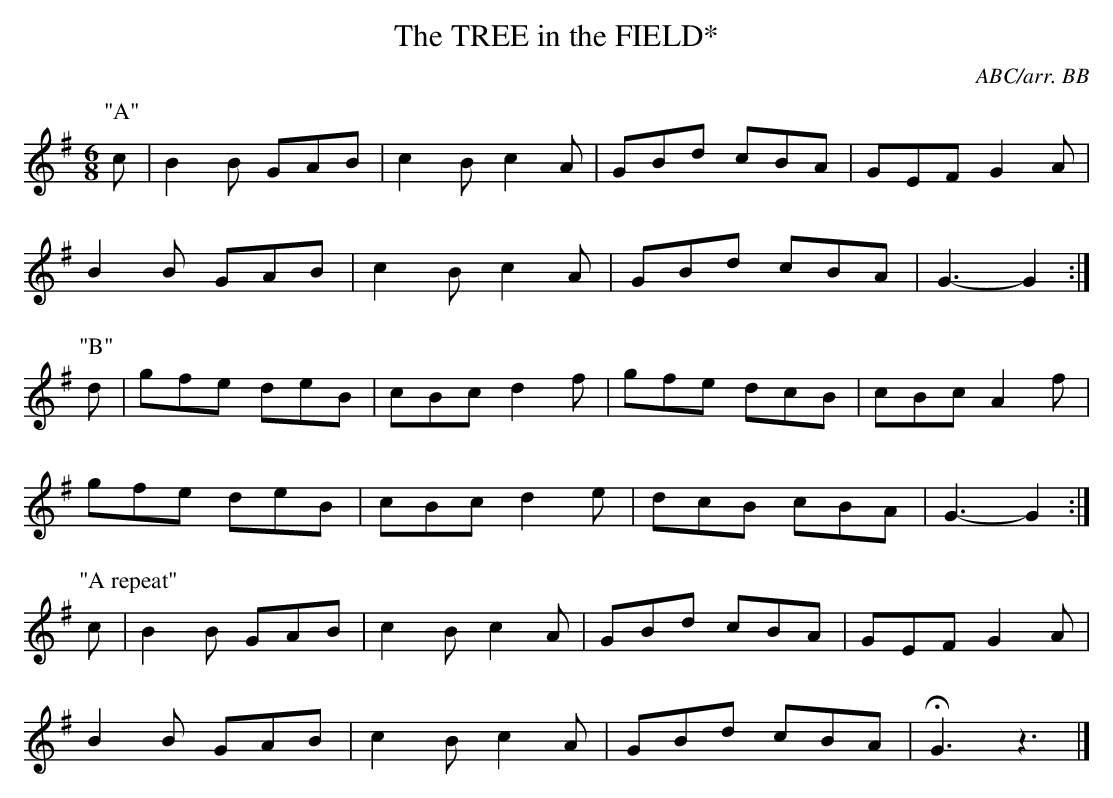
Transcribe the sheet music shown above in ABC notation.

X:1
T:TREE in the FIELD*, The
C:ABC/arr. BB
M:6/8 % A-B-A
L:1/8
K:G % source key F
P:"A"
c|B2B GAB|c2B c2A|GBd cBA|GEF G2A|
B2B GAB|c2B c2A|GBd cBA|G3-G2 :|
P:"B"
d|gfe deB|cBc d2f|gfe dcB|cBc A2f|
gfe deB|cBc d2e|dcB cBA|G3-G2 :|
P:"A repeat"
c|B2B GAB|c2B c2A|GBd cBA|GEF G2A|
B2B GAB|c2B c2A|GBd cBA|HG3z3|]
